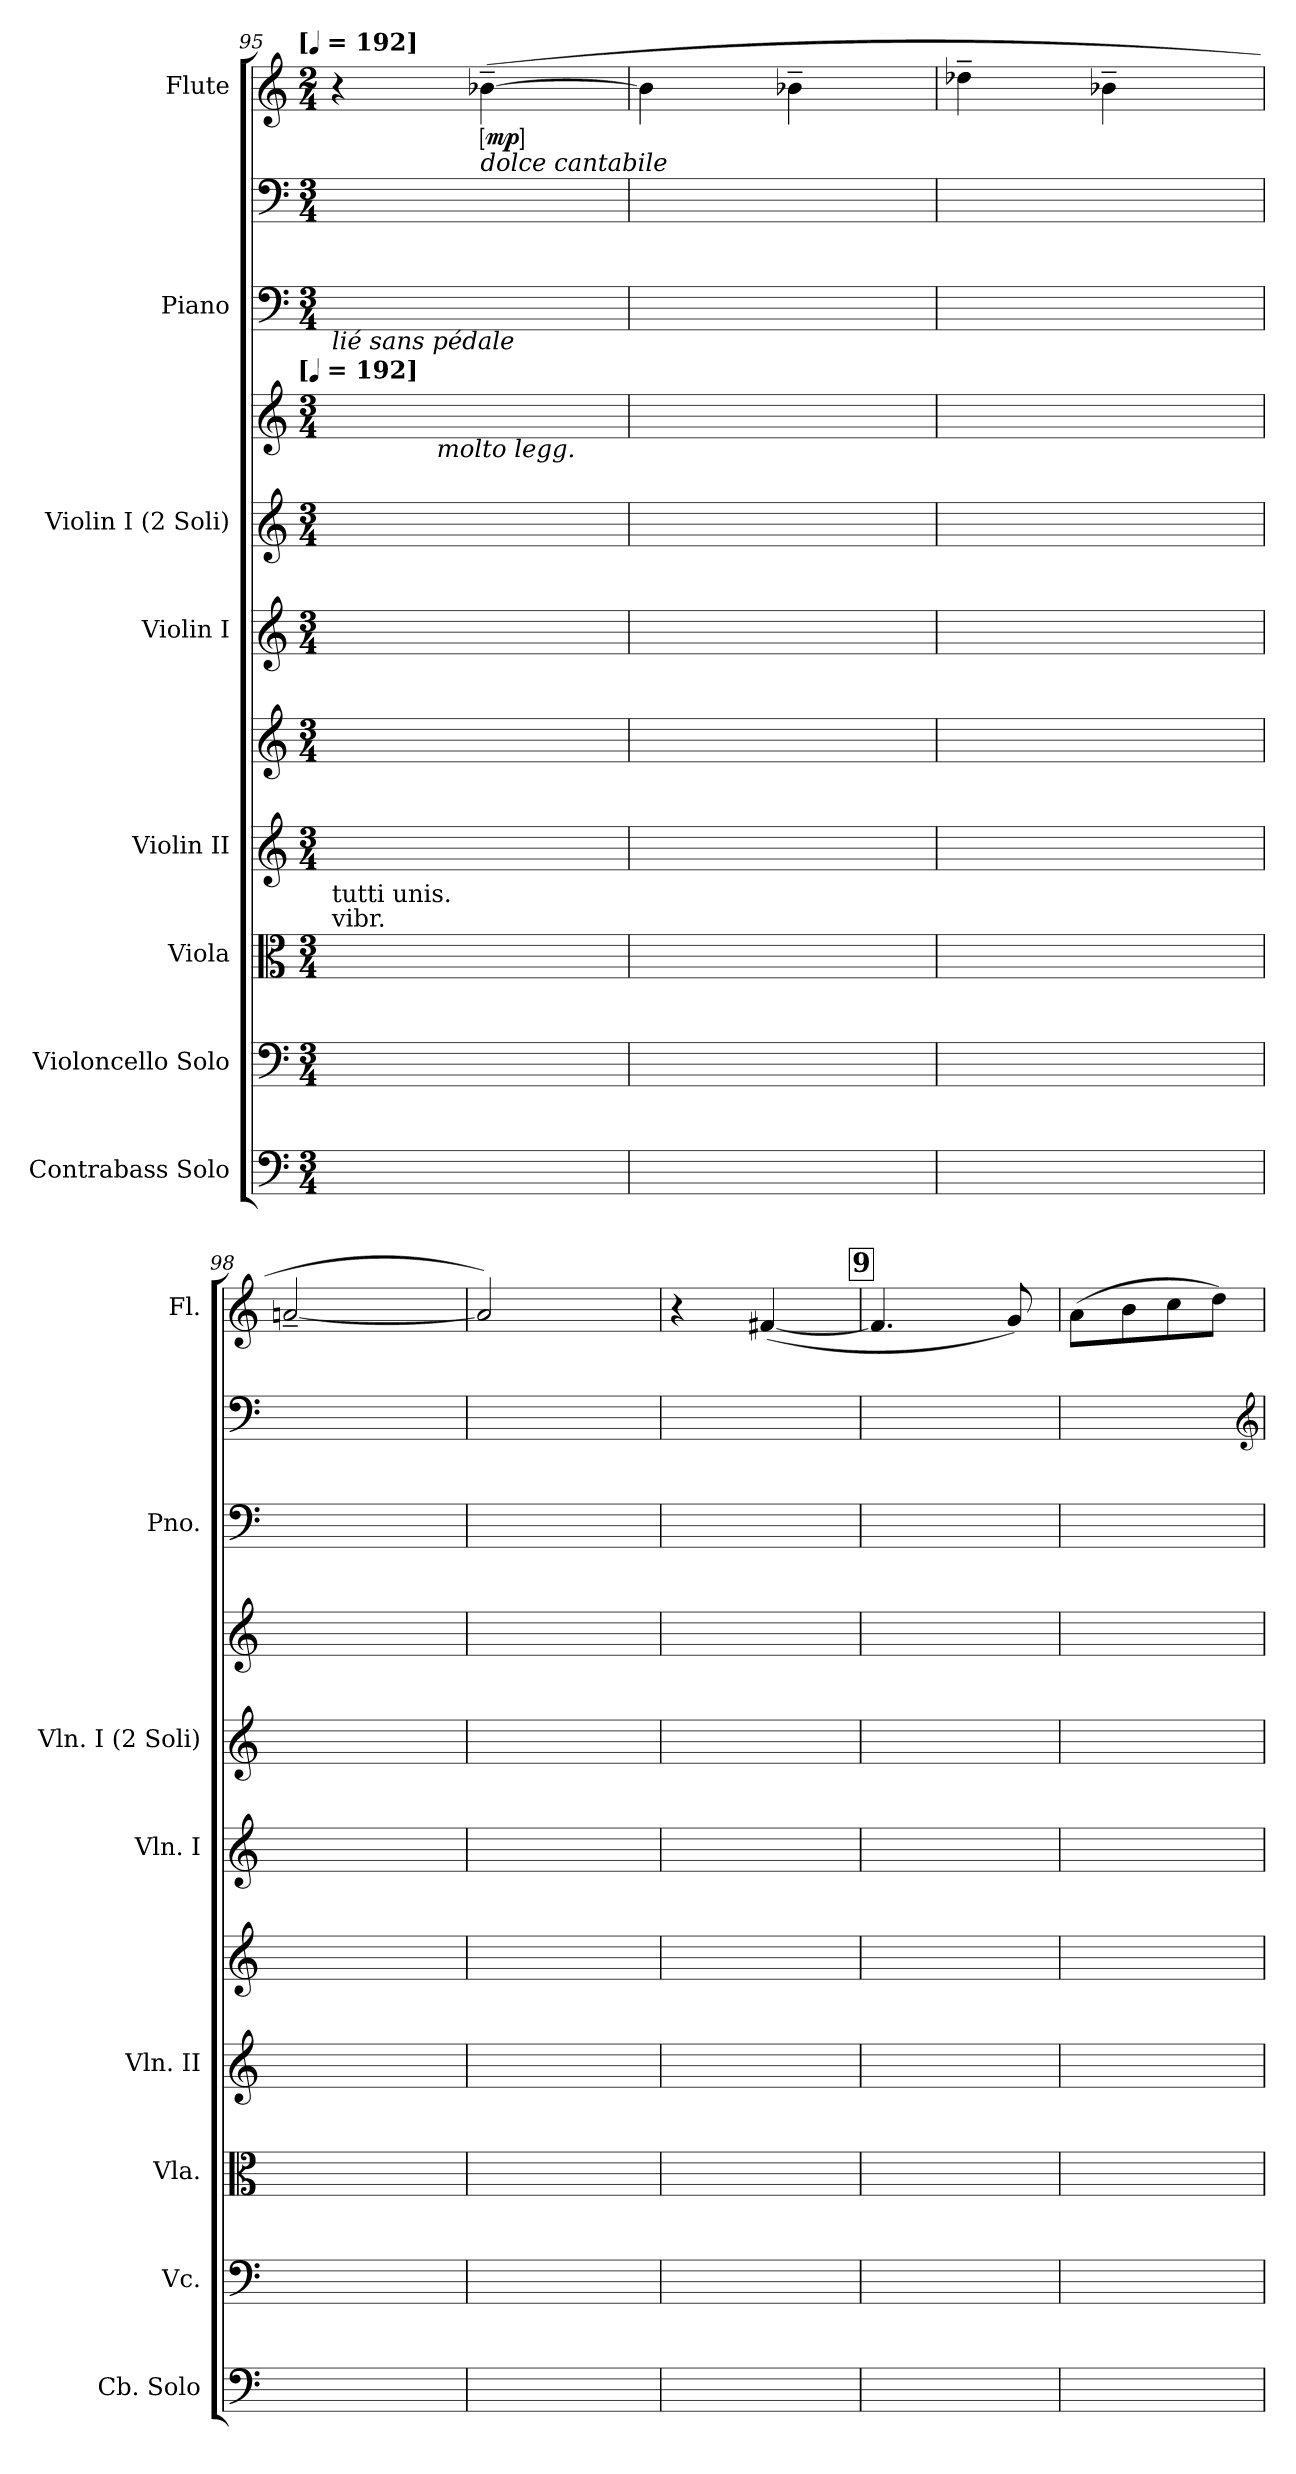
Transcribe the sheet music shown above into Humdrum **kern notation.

**kern	**kern	**kern	**kern	**kern	**kern	**kern	**kern	**kern	**kern	**kern	**dynam
*part8	*part7	*part6	*part5	*part5	*part4	*part3	*part3	*part2	*part2	*part1	*part1
*staff11	*staff10	*staff9	*staff8	*staff7	*staff6	*staff5	*staff4	*staff3	*staff2	*staff1	*staff1
*I"Contrabass Solo	*I"Violoncello Solo	*I"Viola	*I"Violin II	*	*I"Violin I	*I"Violin I (2 Soli)	*	*I"Piano	*	*I"Flute	*
*I'Cb. Solo	*I'Vc.	*I'Vla.	*I'Vln. II	*	*I'Vln. I	*I'Vln. I (2 Soli)	*	*I'Pno.	*	*I'Fl.	*
*clefF4	*clefF4	*clefC3	*clefG2	*clefG2	*clefG2	*clefG2	*clefG2	*clefF4	*clefF4	*clefG2	*
*ITrd7c12	*	*	*	*	*	*	*	*	*	*	*
*k[]	*k[]	*k[]	*k[]	*k[]	*k[]	*k[]	*k[]	*k[]	*k[]	*k[]	*
*C:	*C:	*C:	*C:	*C:	*C:	*C:	*C:	*C:	*C:	*C:	*
!!LO:TX:omd:t=[[quarter] = 192]
*M3/4	*M3/4	*M3/4	*M3/4	*M3/4	*M3/4	*M3/4	*M3/4	*M3/4	*M3/4	*M2/4	*
*MM192	*MM192	*MM192	*MM192	*MM192	*MM192	*MM192	*MM192	*MM192	*MM192	*MM192	*
*Xtuplet	*	*	*Xtuplet	*Xtuplet	*Xtuplet	*	*	*	*	*Xtuplet	*
=95	=95	=95	=95	=95	=95	=95	=95	=95	=95	=95	=95
!	!	!	!	!	!	!	!LO:TX:t=[[quarter] = 192]	!	!	!	!
!	!	!	!	!	!	!	!	!LO:TX:b:i:t=lié sans pédale	!	!	!
!	!	!LO:TX:a:t=vibr.	!	!	!	!	!	!	!	!	!
!	!	!LO:TX:a:t=tutti unis.	!	!	!	!	!	!	!	!	!
4%3ryy	2.ryy	2.ryy	4%3ryy	4%3ryy	4%3ryy	12ryy	12ryy	2.ryy	4ryy	8%3r	.
.	.	.	.	.	.	12ryy	12ryy	.	.	.	.
.	.	.	.	.	.	12ryy	12ryy	.	.	.	.
!	!	!	!	!	!	!	!LO:TX:b:i:t=molto legg.	!	!	!	!
.	.	.	.	.	.	8ryy	8ryy	.	4ryy	.	.
!	!	!	!	!	!	!	!	!	!	!LO:TX:b:i:t=dolce cantabile	!
!	!	!	!	!	!	!	!	!	!	!	!LO:DY:ed=brack
.	.	.	.	.	.	8ryy	8ryy	.	.	([8%3b-X~	mp
.	.	.	.	.	.	12ryy	12ryy	.	4ryy	.	.
.	.	.	.	.	.	12ryy	12ryy	.	.	.	.
.	.	.	.	.	.	12ryy	12ryy	.	.	.	.
=96	=96	=96	=96	=96	=96	=96	=96	=96	=96	=96	=96
*	*	*	*	*	*	*Xtuplet	*Xtuplet	*	*	*	*
4%3ryy	2.ryy	2.ryy	4%3ryy	4%3ryy	4%3ryy	12ryy	12ryy	2.ryy	4ryy	8%3b-]	.
.	.	.	.	.	.	12ryy	12ryy	.	.	.	.
.	.	.	.	.	.	12ryy	12ryy	.	.	.	.
.	.	.	.	.	.	8ryy	8ryy	.	4ryy	.	.
.	.	.	.	.	.	8ryy	8ryy	.	.	8%3b-X~	.
.	.	.	.	.	.	12ryy	12ryy	.	4ryy	.	.
.	.	.	.	.	.	12ryy	12ryy	.	.	.	.
.	.	.	.	.	.	12ryy	12ryy	.	.	.	.
=97	=97	=97	=97	=97	=97	=97	=97	=97	=97	=97	=97
4%3ryy	2.ryy	2.ryy	4%3ryy	4%3ryy	4%3ryy	8ryy	8ryy	2.ryy	4ryy	8%3dd-X~	.
.	.	.	.	.	.	8ryy	8ryy	.	.	.	.
.	.	.	.	.	.	12ryy	12ryy	.	4ryy	.	.
.	.	.	.	.	.	12ryy	12ryy	.	.	.	.
.	.	.	.	.	.	.	.	.	.	8%3b-X~	.
.	.	.	.	.	.	12ryy	12ryy	.	.	.	.
.	.	.	.	.	.	12ryy	12ryy	.	4ryy	.	.
.	.	.	.	.	.	12ryy	12ryy	.	.	.	.
.	.	.	.	.	.	12ryy	12ryy	.	.	.	.
=98	=98	=98	=98	=98	=98	=98	=98	=98	=98	=98	=98
4%3ryy	2.ryy	2.ryy	4%3ryy	4%3ryy	4%3ryy	12ryy	12ryy	2.ryy	4ryy	[4%3an~	.
.	.	.	.	.	.	12ryy	12ryy	.	.	.	.
.	.	.	.	.	.	12ryy	12ryy	.	.	.	.
.	.	.	.	.	.	8ryy	8ryy	.	4ryy	.	.
.	.	.	.	.	.	8ryy	8ryy	.	.	.	.
.	.	.	.	.	.	12ryy	12ryy	.	4ryy	.	.
.	.	.	.	.	.	12ryy	12ryy	.	.	.	.
.	.	.	.	.	.	12ryy	12ryy	.	.	.	.
=99	=99	=99	=99	=99	=99	=99	=99	=99	=99	=99	=99
4%3ryy	2.ryy	2.ryy	4%3ryy	4%3ryy	4%3ryy	12ryy	12ryy	2.ryy	4ryy	4%3a])	.
.	.	.	.	.	.	12ryy	12ryy	.	.	.	.
.	.	.	.	.	.	12ryy	12ryy	.	.	.	.
.	.	.	.	.	.	8ryy	8ryy	.	4ryy	.	.
.	.	.	.	.	.	8ryy	8ryy	.	.	.	.
.	.	.	.	.	.	12ryy	12ryy	.	4ryy	.	.
.	.	.	.	.	.	12ryy	12ryy	.	.	.	.
.	.	.	.	.	.	12ryy	12ryy	.	.	.	.
=100	=100	=100	=100	=100	=100	=100	=100	=100	=100	=100	=100
4%3ryy	2.ryy	2.ryy	4%3ryy	4%3ryy	4%3ryy	8ryy	8ryy	2.ryy	4ryy	8%3r	.
.	.	.	.	.	.	8ryy	8ryy	.	.	.	.
.	.	.	.	.	.	12ryy	12ryy	.	4ryy	.	.
.	.	.	.	.	.	12ryy	12ryy	.	.	.	.
.	.	.	.	.	.	.	.	.	.	(>[8%3f#X	.
.	.	.	.	.	.	12ryy	12ryy	.	.	.	.
.	.	.	.	.	.	12ryy	12ryy	.	4ryy	.	.
.	.	.	.	.	.	12ryy	12ryy	.	.	.	.
.	.	.	.	.	.	12ryy	12ryy	.	.	.	.
!!LO:REH:place=s1:t=9
=101	=101	=101	=101	=101	=101	=101	=101	=101	=101	=101	=101
4%3ryy	2.ryy	2.ryy	4%3ryy	4%3ryy	4%3ryy	12ryy	12ryy	2.ryy	4ryy	8%3.f#]	.
.	.	.	.	.	.	12ryy	12ryy	.	.	.	.
.	.	.	.	.	.	12ryy	12ryy	.	.	.	.
.	.	.	.	.	.	8ryy	8ryy	.	4ryy	.	.
.	.	.	.	.	.	8ryy	8ryy	.	.	.	.
.	.	.	.	.	.	12ryy	12ryy	.	4ryy	.	.
.	.	.	.	.	.	.	.	.	.	16%3g)	.
.	.	.	.	.	.	12ryy	12ryy	.	.	.	.
.	.	.	.	.	.	12ryy	12ryy	.	.	.	.
=102	=102	=102	=102	=102	=102	=102	=102	=102	=102	=102	=102
4%3ryy	2.ryy	2.ryy	4%3ryy	4%3ryy	4%3ryy	12ryy	12ryy	2.ryy	4ryy	(16%3aL	.
.	.	.	.	.	.	12ryy	12ryy	.	.	.	.
.	.	.	.	.	.	12ryy	12ryy	.	.	.	.
.	.	.	.	.	.	.	.	.	.	16%3b	.
.	.	.	.	.	.	8ryy	8ryy	.	4ryy	.	.
.	.	.	.	.	.	8ryy	8ryy	.	.	16%3cc	.
.	.	.	.	.	.	12ryy	12ryy	.	4ryy	.	.
.	.	.	.	.	.	.	.	.	.	16%3ddJ)	.
.	.	.	.	.	.	12ryy	12ryy	.	.	.	.
.	.	.	.	.	.	12ryy	12ryy	.	.	.	.
*	*	*	*	*	*	*	*	*	*clefG2	*	*
=	=	=	=	=	=	=	=	=	=	=	=
*-	*-	*-	*-	*-	*-	*-	*-	*-	*-	*-	*-
